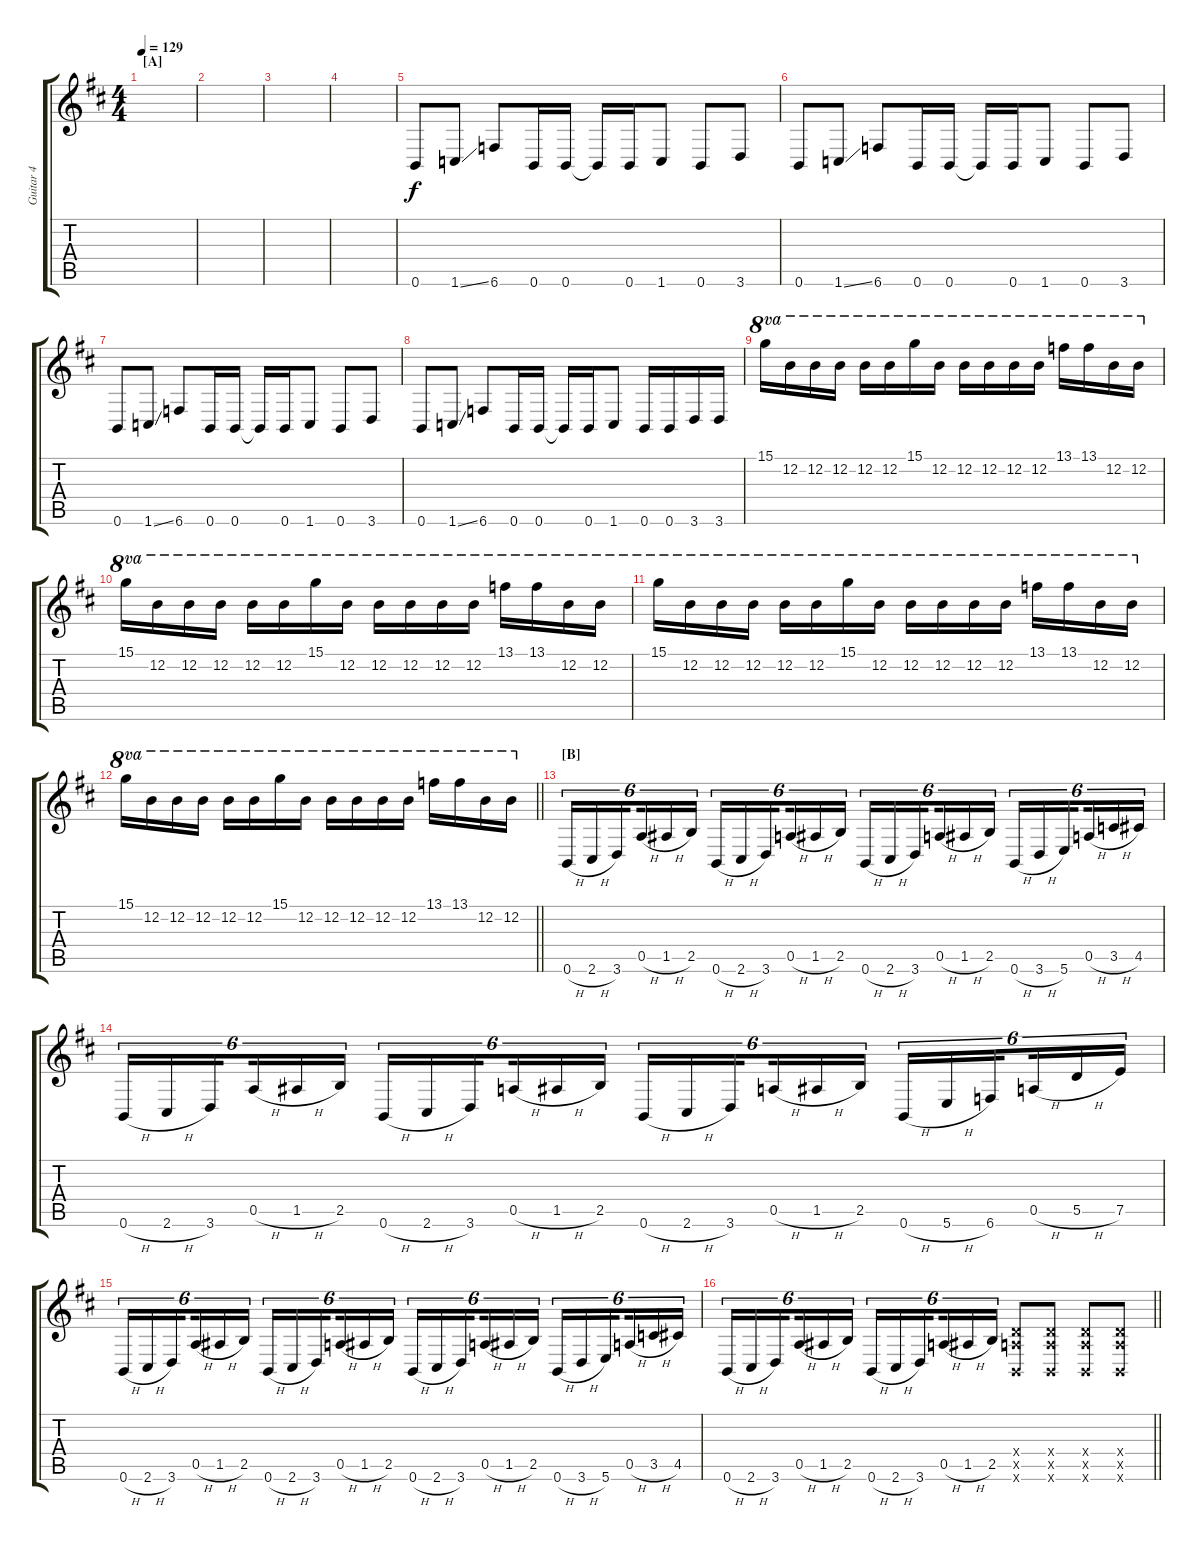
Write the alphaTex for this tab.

\track ("Guitar 4" "Guitar 4") {instrument distortionguitar}
\staff {score tabs}
\tuning (E4 B3 G3 D3 A2 B1) {hide}
\ts (4 4)
\section ("" "[A]")
\tempo 129
\clef g2
\ks d
|
|
|
|
0.6.8 1.6{ss}.8 6.6.8 0.6.16 0.6.16 0.6{t}.16 0.6.16 1.6.8 0.6.8 3.6.8 |
0.6.8 1.6{ss}.8 6.6.8 0.6.16 0.6.16 0.6{t}.16 0.6.16 1.6.8 0.6.8 3.6.8 |
0.6.8 1.6{ss}.8 6.6.8 0.6.16 0.6.16 0.6{t}.16 0.6.16 1.6.8 0.6.8 3.6.8 |
0.6.8 1.6{ss}.8 6.6.8 0.6.16 0.6.16 0.6{t}.16 0.6.16 1.6.8 0.6.16 0.6.16 3.6.16 3.6.16 |
15.1.16{ot 8va} 12.2.16{ot 8va} 12.2.16{ot 8va} 12.2.16{ot 8va} 12.2.16{ot 8va} 12.2.16{ot 8va} 15.1.16{ot 8va} 12.2.16{ot 8va} 12.2.16{ot 8va} 12.2.16{ot 8va} 12.2.16{ot 8va} 12.2.16{ot 8va} 13.1.16{ot 8va} 13.1.16{ot 8va} 12.2.16{ot 8va} 12.2.16{ot 8va} |
15.1.16{ot 8va} 12.2.16{ot 8va} 12.2.16{ot 8va} 12.2.16{ot 8va} 12.2.16{ot 8va} 12.2.16{ot 8va} 15.1.16{ot 8va} 12.2.16{ot 8va} 12.2.16{ot 8va} 12.2.16{ot 8va} 12.2.16{ot 8va} 12.2.16{ot 8va} 13.1.16{ot 8va} 13.1.16{ot 8va} 12.2.16{ot 8va} 12.2.16{ot 8va} |
15.1.16{ot 8va} 12.2.16{ot 8va} 12.2.16{ot 8va} 12.2.16{ot 8va} 12.2.16{ot 8va} 12.2.16{ot 8va} 15.1.16{ot 8va} 12.2.16{ot 8va} 12.2.16{ot 8va} 12.2.16{ot 8va} 12.2.16{ot 8va} 12.2.16{ot 8va} 13.1.16{ot 8va} 13.1.16{ot 8va} 12.2.16{ot 8va} 12.2.16{ot 8va} |
\barLineRight lightlight
15.1.16{ot 8va} 12.2.16{ot 8va} 12.2.16{ot 8va} 12.2.16{ot 8va} 12.2.16{ot 8va} 12.2.16{ot 8va} 15.1.16{ot 8va} 12.2.16{ot 8va} 12.2.16{ot 8va} 12.2.16{ot 8va} 12.2.16{ot 8va} 12.2.16{ot 8va} 13.1.16{ot 8va} 13.1.16{ot 8va} 12.2.16{ot 8va} 12.2.16{ot 8va} |
\section ("" "[B]")
0.6{h}.16{tu (6 4)} 2.6{h}.16{tu (6 4)} 3.6.16{tu (6 4) beam splitsecondary} 0.5{h}.16{tu (6 4)} 1.5{h}.16{tu (6 4)} 2.5.16{tu (6 4)} 0.6{h}.16{tu (6 4)} 2.6{h}.16{tu (6 4)} 3.6.16{tu (6 4) beam splitsecondary} 0.5{h}.16{tu (6 4)} 1.5{h}.16{tu (6 4)} 2.5.16{tu (6 4)} 0.6{h}.16{tu (6 4)} 2.6{h}.16{tu (6 4)} 3.6.16{tu (6 4) beam splitsecondary} 0.5{h}.16{tu (6 4)} 1.5{h}.16{tu (6 4)} 2.5.16{tu (6 4)} 0.6{h}.16{tu (6 4)} 3.6{h}.16{tu (6 4)} 5.6.16{tu (6 4) beam splitsecondary} 0.5{h}.16{tu (6 4)} 3.5{h}.16{tu (6 4)} 4.5.16{tu (6 4)} |
0.6{h}.16{tu (6 4)} 2.6{h}.16{tu (6 4)} 3.6.16{tu (6 4) beam splitsecondary} 0.5{h}.16{tu (6 4)} 1.5{h}.16{tu (6 4)} 2.5.16{tu (6 4)} 0.6{h}.16{tu (6 4)} 2.6{h}.16{tu (6 4)} 3.6.16{tu (6 4) beam splitsecondary} 0.5{h}.16{tu (6 4)} 1.5{h}.16{tu (6 4)} 2.5.16{tu (6 4)} 0.6{h}.16{tu (6 4)} 2.6{h}.16{tu (6 4)} 3.6.16{tu (6 4) beam splitsecondary} 0.5{h}.16{tu (6 4)} 1.5{h}.16{tu (6 4)} 2.5.16{tu (6 4)} 0.6{h}.16{tu (6 4)} 5.6{h}.16{tu (6 4)} 6.6.16{tu (6 4) beam splitsecondary} 0.5{h}.16{tu (6 4)} 5.5{h}.16{tu (6 4)} 7.5.16{tu (6 4)} |
0.6{h}.16{tu (6 4)} 2.6{h}.16{tu (6 4)} 3.6.16{tu (6 4) beam splitsecondary} 0.5{h}.16{tu (6 4)} 1.5{h}.16{tu (6 4)} 2.5.16{tu (6 4)} 0.6{h}.16{tu (6 4)} 2.6{h}.16{tu (6 4)} 3.6.16{tu (6 4) beam splitsecondary} 0.5{h}.16{tu (6 4)} 1.5{h}.16{tu (6 4)} 2.5.16{tu (6 4)} 0.6{h}.16{tu (6 4)} 2.6{h}.16{tu (6 4)} 3.6.16{tu (6 4) beam splitsecondary} 0.5{h}.16{tu (6 4)} 1.5{h}.16{tu (6 4)} 2.5.16{tu (6 4)} 0.6{h}.16{tu (6 4)} 3.6{h}.16{tu (6 4)} 5.6.16{tu (6 4) beam splitsecondary} 0.5{h}.16{tu (6 4)} 3.5{h}.16{tu (6 4)} 4.5.16{tu (6 4)} |
\barLineRight lightlight
0.6{h}.16{tu (6 4)} 2.6{h}.16{tu (6 4)} 3.6.16{tu (6 4) beam splitsecondary} 0.5{h}.16{tu (6 4)} 1.5{h}.16{tu (6 4)} 2.5.16{tu (6 4)} 0.6{h}.16{tu (6 4)} 2.6{h}.16{tu (6 4)} 3.6.16{tu (6 4) beam splitsecondary} 0.5{h}.16{tu (6 4)} 1.5{h}.16{tu (6 4)} 2.5.16{tu (6 4)} (0.4{x} 0.5{x} 0.6{x}).8 (0.4{x} 0.5{x} 0.6{x}).8 (0.4{x} 0.5{x} 0.6{x}).8 (0.4{x} 0.5{x} 0.6{x}).8
